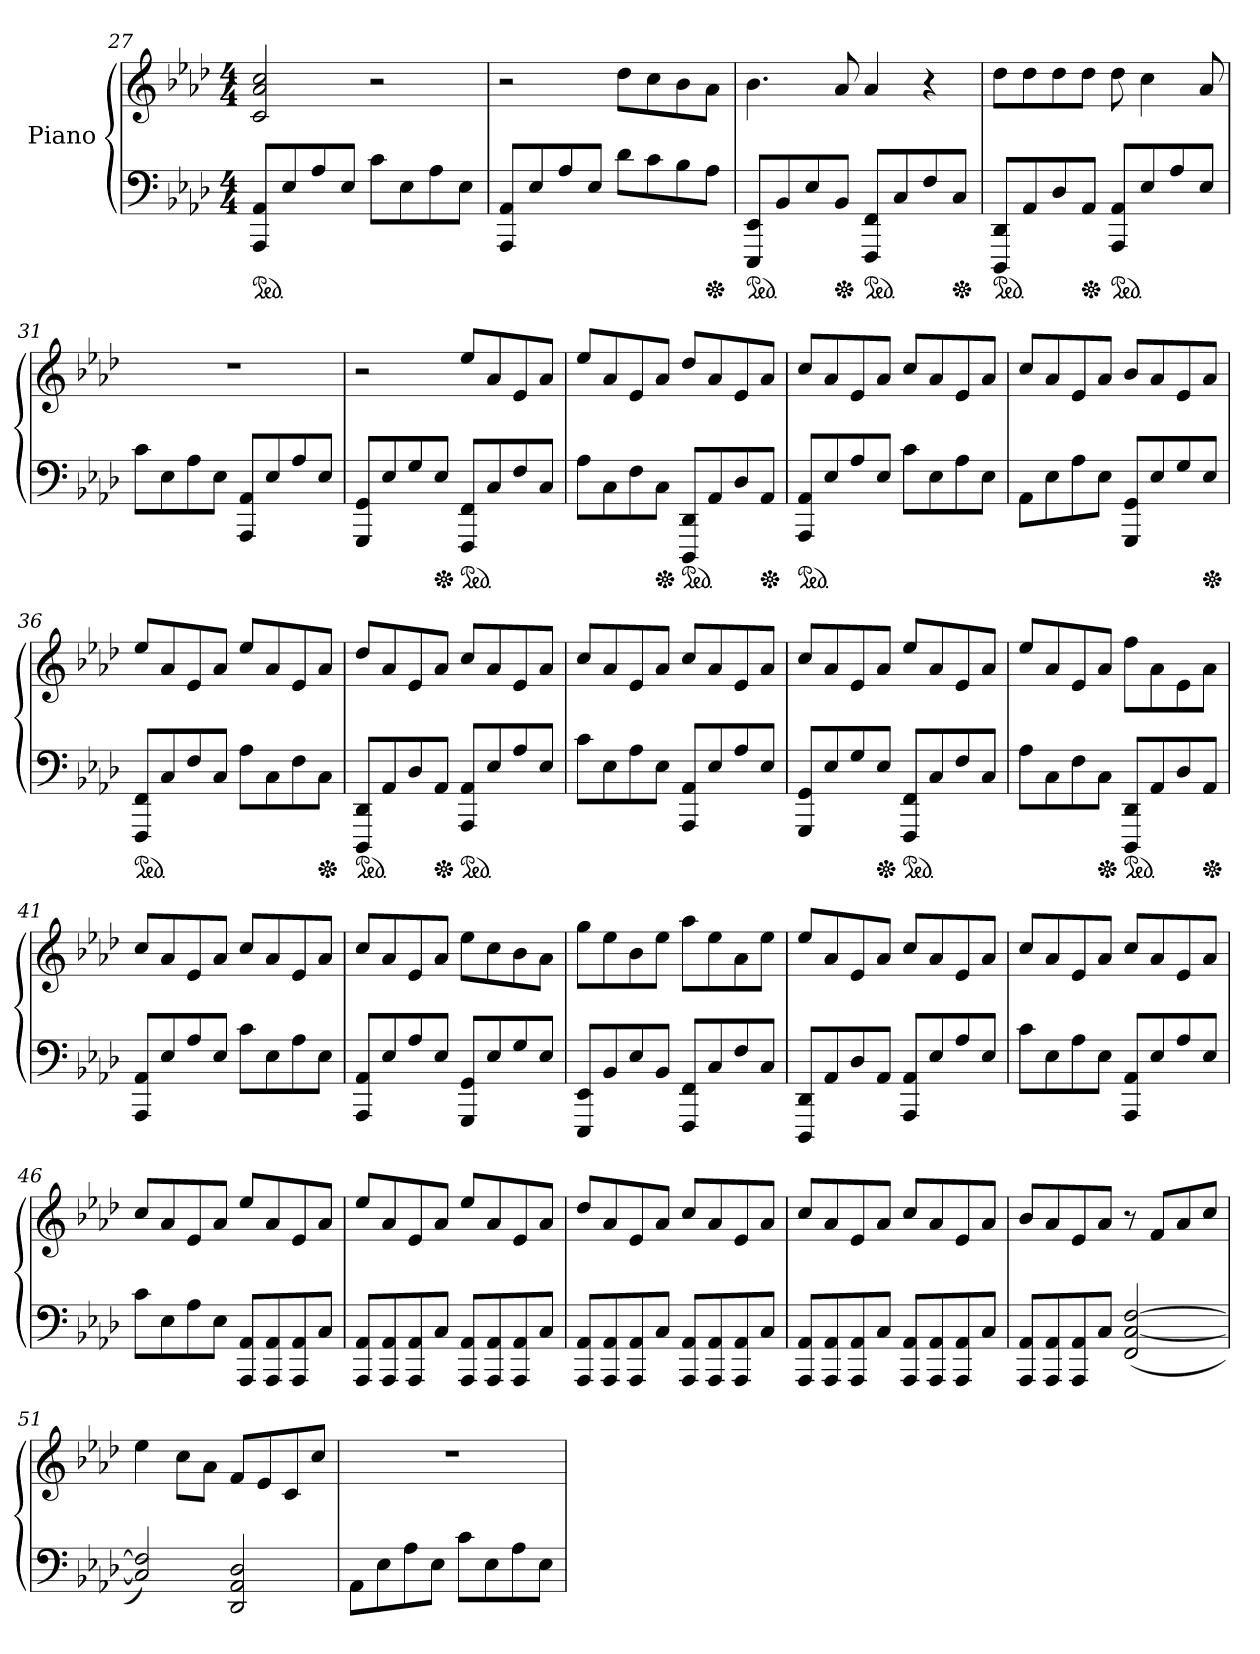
**kern	**kern
*part2	*part1
*staff2	*staff1
*	*I"Piano
!!LO:LB:g=z
*clefF4	*clefG2
*k[b-e-a-d-]	*k[b-e-a-d-]
*M4/4	*M4/4
*ped	*
=27	=27
8AAA-/ 8AA-/L	2c/ 2a-/ 2cc/
8E-/	.
8A-/	.
8E-/J	.
8c\L	2r
8E-\	.
8A-\	.
8E-\J	.
=28	=28
8AAA-/ 8AA-/L	2r
8E-/	.
8A-/	.
8E-/J	.
8d-\L	8dd-\L
8c\	8cc\
8B-\	8b-\
*Xped	*
8A-\J	8a-\J
=29	=29
*ped	*
8EEE-/ 8EE-/L	4.b-\
8BB-/	.
8E-/	.
*Xped	*
8BB-/J	8a-/
*ped	*
8FFF/ 8FF/L	4a-/
8C/	.
8F/	4r
*Xped	*
8C/J	.
=30	=30
*ped	*
8DDD-/ 8DD-/L	8dd-\L
8AA-/	8dd-\
8D-/	8dd-\
*Xped	*
8AA-/J	8dd-\J
*ped	*
8AAA-/ 8AA-/L	8dd-\
8E-/	4cc\
8A-/	.
8E-/J	8a-/
!!LO:LB:g=z
=31	=31
8c\L	1r
8E-\	.
8A-\	.
8E-\J	.
8AAA-/ 8AA-/L	.
8E-/	.
8A-/	.
8E-/J	.
=32	=32
8GGG/ 8GG/L	2r
8E-/	.
8G/	.
*Xped	*
8E-/J	.
*ped	*
8FFF/ 8FF/L	8ee-/L
8C/	8a-/
8F/	8e-/
8C/J	8a-/J
=33	=33
8A-\L	8ee-/L
8C\	8a-/
8F\	8e-/
*Xped	*
8C\J	8a-/J
*ped	*
8DDD-/ 8DD-/L	8dd-/L
8AA-/	8a-/
8D-/	8e-/
*Xped	*
8AA-/J	8a-/J
=34	=34
*ped	*
8AAA-/ 8AA-/L	8cc/L
8E-/	8a-/
8A-/	8e-/
8E-/J	8a-/J
8c\L	8cc/L
8E-\	8a-/
8A-\	8e-/
8E-\J	8a-/J
!!LO:LB:g=z
=35	=35
8AA-\L	8cc/L
8E-\	8a-/
8A-\	8e-/
8E-\J	8a-/J
8GGG/ 8GG/L	8b-/L
8E-/	8a-/
8G/	8e-/
*Xped	*
8E-/J	8a-/J
=36	=36
*ped	*
8FFF/ 8FF/L	8ee-/L
8C/	8a-/
8F/	8e-/
8C/J	8a-/J
8A-\L	8ee-/L
8C\	8a-/
8F\	8e-/
*Xped	*
8C\J	8a-/J
=37	=37
*ped	*
8DDD-/ 8DD-/L	8dd-/L
8AA-/	8a-/
8D-/	8e-/
*Xped	*
8AA-/J	8a-/J
*ped	*
8AAA-/ 8AA-/L	8cc/L
8E-/	8a-/
8A-/	8e-/
8E-/J	8a-/J
=38	=38
8c\L	8cc/L
8E-\	8a-/
8A-\	8e-/
8E-\J	8a-/J
8AAA-/ 8AA-/L	8cc/L
8E-/	8a-/
8A-/	8e-/
8E-/J	8a-/J
=39	=39
8GGG/ 8GG/L	8cc/L
8E-/	8a-/
8G/	8e-/
*Xped	*
8E-/J	8a-/J
*ped	*
8FFF/ 8FF/L	8ee-/L
8C/	8a-/
8F/	8e-/
8C/J	8a-/J
!!LO:LB:g=z
=40	=40
8A-\L	8ee-/L
8C\	8a-/
8F\	8e-/
*Xped	*
8C\J	8a-/J
*ped	*
8DDD-/ 8DD-/L	8ff\L
8AA-/	8a-\
8D-/	8e-\
*Xped	*
8AA-/J	8a-\J
=41	=41
8AAA-/ 8AA-/L	8cc/L
8E-/	8a-/
8A-/	8e-/
8E-/J	8a-/J
8c\L	8cc/L
8E-\	8a-/
8A-\	8e-/
8E-\J	8a-/J
=42	=42
8AAA-/ 8AA-/L	8cc/L
8E-/	8a-/
8A-/	8e-/
8E-/J	8a-/J
8GGG/ 8GG/L	8ee-\L
8E-/	8cc\
8G/	8b-\
8E-/J	8a-\J
=43	=43
8EEE-/ 8EE-/L	8gg\L
8BB-/	8ee-\
8E-/	8b-\
8BB-/J	8ee-\J
8FFF/ 8FF/L	8aa-\L
8C/	8ee-\
8F/	8a-\
8C/J	8ee-\J
!!LO:PB:g=z
=44	=44
8DDD-/ 8DD-/L	8ee-/L
8AA-/	8a-/
8D-/	8e-/
8AA-/J	8a-/J
8AAA-/ 8AA-/L	8cc/L
8E-/	8a-/
8A-/	8e-/
8E-/J	8a-/J
=45	=45
8c\L	8cc/L
8E-\	8a-/
8A-\	8e-/
8E-\J	8a-/J
8AAA-/ 8AA-/L	8cc/L
8E-/	8a-/
8A-/	8e-/
8E-/J	8a-/J
=46	=46
8c\L	8cc/L
8E-\	8a-/
8A-\	8e-/
8E-\J	8a-/J
8AAA-/ 8AA-/L	8ee-/L
8AAA-/ 8AA-/	8a-/
8AAA-/ 8AA-/	8e-/
8C/J	8a-/J
=47	=47
8AAA-/ 8AA-/L	8ee-/L
8AAA-/ 8AA-/	8a-/
8AAA-/ 8AA-/	8e-/
8C/J	8a-/J
8AAA-/ 8AA-/L	8ee-/L
8AAA-/ 8AA-/	8a-/
8AAA-/ 8AA-/	8e-/
8C/J	8a-/J
!!LO:LB:g=z
=48	=48
8AAA-/ 8AA-/L	8dd-/L
8AAA-/ 8AA-/	8a-/
8AAA-/ 8AA-/	8e-/
8C/J	8a-/J
8AAA-/ 8AA-/L	8cc/L
8AAA-/ 8AA-/	8a-/
8AAA-/ 8AA-/	8e-/
8C/J	8a-/J
=49	=49
8AAA-/ 8AA-/L	8cc/L
8AAA-/ 8AA-/	8a-/
8AAA-/ 8AA-/	8e-/
8C/J	8a-/J
8AAA-/ 8AA-/L	8cc/L
8AAA-/ 8AA-/	8a-/
8AAA-/ 8AA-/	8e-/
8C/J	8a-/J
=50	=50
8AAA-/ 8AA-/L	8b-/L
8AAA-/ 8AA-/	8a-/
8AAA-/ 8AA-/	8e-/
8C/J	8a-/J
(2FF/ [2C/ [2F/	8r
.	8f/L
.	8a-/
.	8cc/J
=51	=51
2C/] 2F/])	4ee-\
.	8cc\L
.	8a-\J
2DD-/ 2AA-/ 2D-/	8f/L
.	8e-/
.	8c/
.	8cc/J
!!LO:LB:g=z
=52	=52
8AA-\L	1r
8E-\	.
8A-\	.
8E-\J	.
8c\L	.
8E-\	.
8A-\	.
8E-\J	.
=	=
*-	*-
